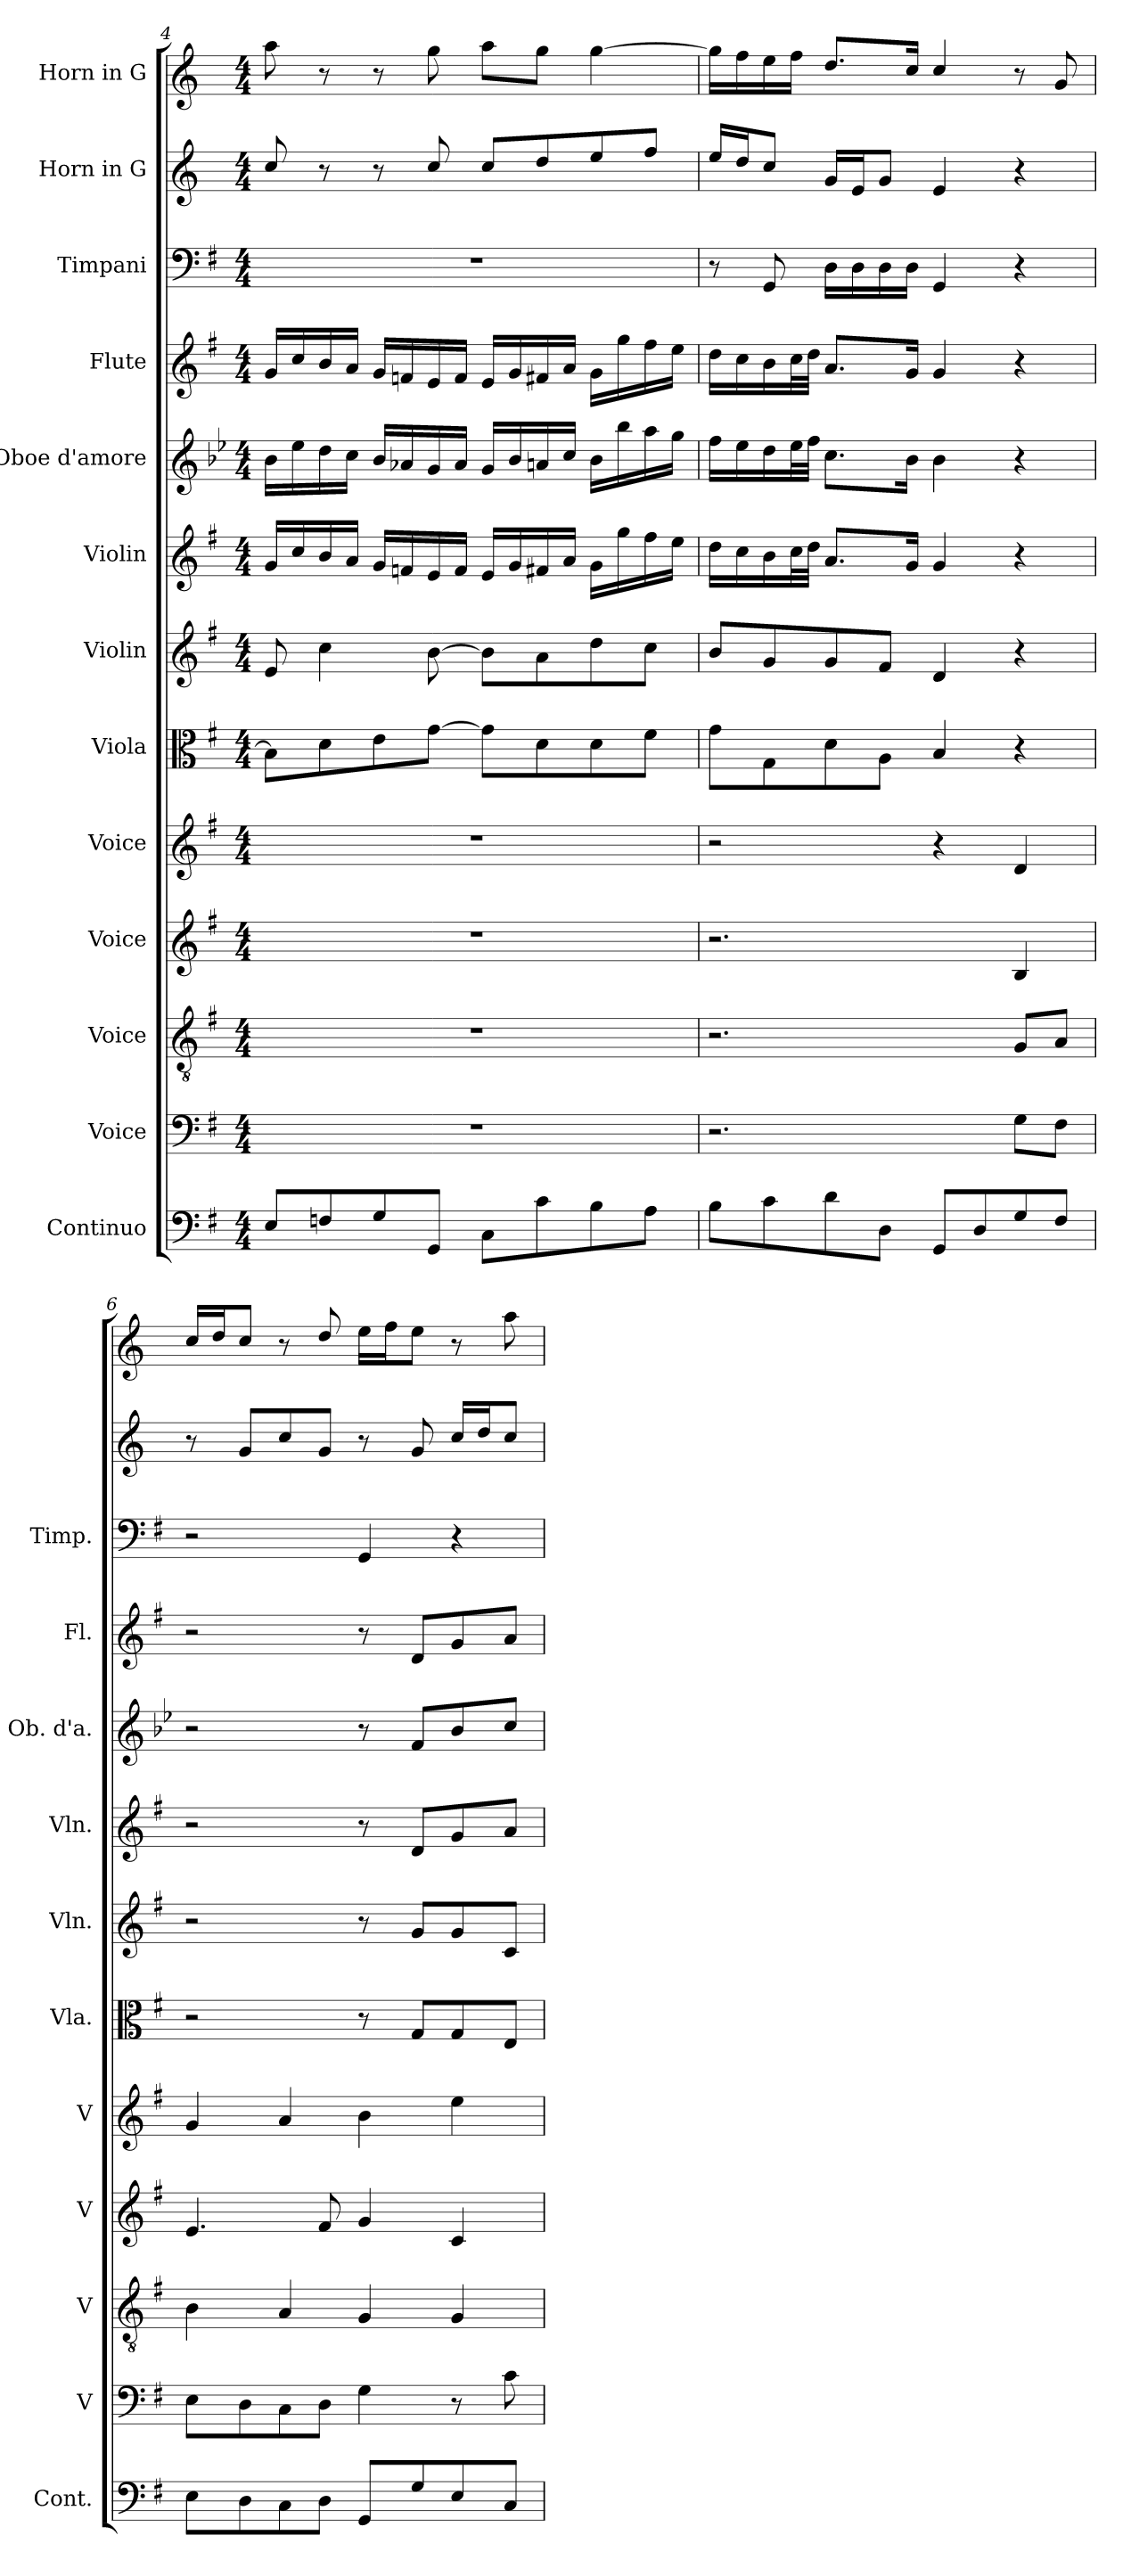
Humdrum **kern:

**kern	**kern	**kern	**kern	**kern	**kern	**kern	**kern	**kern	**kern	**kern	**kern	**kern
*part13	*part12	*part11	*part10	*part9	*part8	*part7	*part6	*part5	*part4	*part3	*part2	*part1
*staff13	*staff12	*staff11	*staff10	*staff9	*staff8	*staff7	*staff6	*staff5	*staff4	*staff3	*staff2	*staff1
*I"Continuo	*I"Voice	*I"Voice	*I"Voice	*I"Voice	*I"Viola	*I"Violin	*I"Violin	*I"Oboe d'amore	*I"Flute	*I"Timpani	*I"Horn in G	*I"Horn in G
*I'Cont.	*I'V	*I'V	*I'V	*I'V	*I'Vla.	*I'Vln.	*I'Vln.	*I'Ob. d'a.	*I'Fl.	*I'Timp.	*	*
*clefF4	*clefF4	*clefGv2	*clefG2	*clefG2	*clefC3	*clefG2	*clefG2	*clefG2	*clefG2	*clefF4	*clefG2	*clefG2
*ITrd7c12	*	*	*	*	*	*	*	*ITrd2c3	*	*	*ITrd3c5	*ITrd3c5
*k[f#]	*k[f#]	*k[f#]	*k[f#]	*k[f#]	*k[f#]	*k[f#]	*k[f#]	*k[f#]	*k[f#]	*k[f#]	*k[f#]	*k[f#]
*M4/4	*M4/4	*M4/4	*M4/4	*M4/4	*M4/4	*M4/4	*M4/4	*M4/4	*M4/4	*M4/4	*M4/4	*M4/4
=4	=4	=4	=4	=4	=4	=4	=4	=4	=4	=4	=4	=4
8EE/L	1r	1r	1r	1r	8B\L]	8e/	16g/LL	16g\LL	16g/LL	1r	8g/	8ee\
.	.	.	.	.	.	.	16cc/	16cc\	16cc/	.	.	.
8FFn/	.	.	.	.	8d\	4cc\	16b/	16b\	16b/	.	8r	8r
.	.	.	.	.	.	.	16a/JJ	16a\JJ	16a/JJ	.	.	.
8GG/	.	.	.	.	8e\	.	16g/LL	16g/LL	16g/LL	.	8r	8r
.	.	.	.	.	.	.	16fn/	16fn/	16fn/	.	.	.
8GGG/J	.	.	.	.	[8g\J	[8b\	16e/	16e/	16e/	.	8g/	8dd\
.	.	.	.	.	.	.	16f/JJ	16f/JJ	16f/JJ	.	.	.
8CC\L	.	.	.	.	8g\L]	8b\L]	16e/LL	16e/LL	16e/LL	.	8g/L	8ee\L
.	.	.	.	.	.	.	16g/	16g/	16g/	.	.	.
8C\	.	.	.	.	8d\	8a\	16f#X/	16f#X/	16f#X/	.	8a/	8dd\J
.	.	.	.	.	.	.	16a/JJ	16a/JJ	16a/JJ	.	.	.
8BB\	.	.	.	.	8d\	8dd\	16g\LL	16g\LL	16g\LL	.	8b/	[4dd\
.	.	.	.	.	.	.	16gg\	16gg\	16gg\	.	.	.
8AA\J	.	.	.	.	8f#\J	8cc\J	16ff#\	16ff#\	16ff#\	.	8cc/J	.
.	.	.	.	.	.	.	16ee\JJ	16ee\JJ	16ee\JJ	.	.	.
!!LO:PB:g=z
=5	=5	=5	=5	=5	=5	=5	=5	=5	=5	=5	=5	=5
8BB\L	2.r	2.r	2.r	2r	8g\L	8b/L	16dd\LL	16dd\LL	16dd\LL	8r	16b/LL	16dd\LL]
.	.	.	.	.	.	.	16cc\	16cc\	16cc\	.	16a/J	16cc\
8C\	.	.	.	.	8G\	8g/	16b\	16b\	16b\	8GG/	8g/J	16b\
.	.	.	.	.	.	.	32cc\L	32cc\L	32cc\L	.	.	16cc\JJ
.	.	.	.	.	.	.	32dd\JJJ	32dd\JJJ	32dd\JJJ	.	.	.
8D\	.	.	.	.	8d\	8g/	8.a/L	8.a\L	8.a/L	16D\LL	16d/LL	8.a/L
.	.	.	.	.	.	.	.	.	.	16D\	16B/J	.
8DD\J	.	.	.	.	8A\J	8f#/J	.	.	.	16D\	8d/J	.
.	.	.	.	.	.	.	16g/Jk	16g\Jk	16g/Jk	16D\JJ	.	16g/Jk
8GGG/L	.	.	.	4r	4B/	4d/	4g/	4g\	4g/	4GG/	4B/	4g/
8DD/	.	.	.	.	.	.	.	.	.	.	.	.
8GG/	8G\L	8G/L	4B/	4d/	4r	4r	4r	4r	4r	4r	4r	8r
8FF#/J	8F#\J	8A/J	.	.	.	.	.	.	.	.	.	8d/
=6	=6	=6	=6	=6	=6	=6	=6	=6	=6	=6	=6	=6
8EE\L	8E\L	4B\	4.e/	4g/	2r	2r	2r	2r	2r	2r	8r	16g/LL
.	.	.	.	.	.	.	.	.	.	.	.	16a/J
8DD\	8D\	.	.	.	.	.	.	.	.	.	8d/L	8g/J
8CC\	8C\	4A/	.	4a/	.	.	.	.	.	.	8g/	8r
8DD\J	8D\J	.	8f#/	.	.	.	.	.	.	.	8d/J	8a/
8GGG/L	4G\	4G/	4g/	4b\	8r	8r	8r	8r	8r	4GG/	8r	16b\LL
.	.	.	.	.	.	.	.	.	.	.	.	16cc\J
8GG/	.	.	.	.	8G/L	8g/L	8d/L	8d/L	8d/L	.	8d/	8b\J
8EE/	8r	4G/	4c/	4ee\	8G/	8g/	8g/	8g/	8g/	4r	16g/LL	8r
.	.	.	.	.	.	.	.	.	.	.	16a/J	.
8CC/J	8c\	.	.	.	8E/J	8c/J	8a/J	8a/J	8a/J	.	8g/J	8ee\
=	=	=	=	=	=	=	=	=	=	=	=	=
*-	*-	*-	*-	*-	*-	*-	*-	*-	*-	*-	*-	*-
